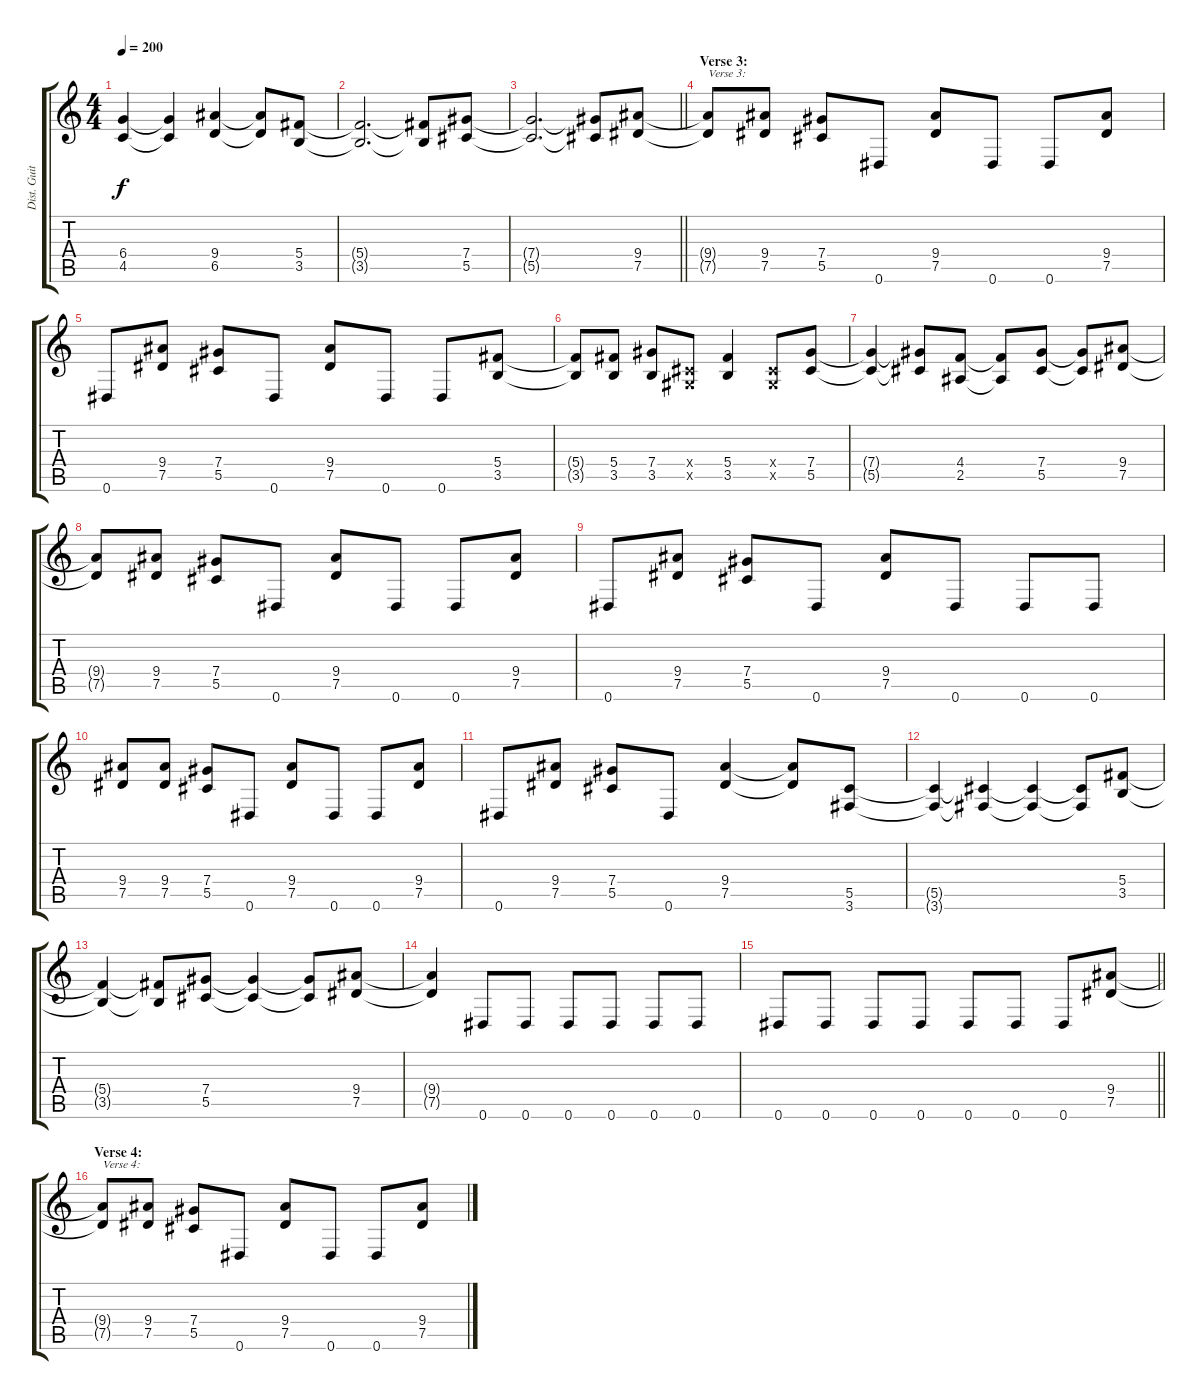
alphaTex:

\track ("Dist. Guitar 2" "Dist. Guit") {instrument distortionguitar}
\staff {score tabs}
\tuning (Eb4 Bb3 Gb3 Db3 Ab2 Eb2) {hide}
\ts (4 4)
\tempo 200
\clef g2
\ks c
(6.4 4.5).4{dy f} (6.4{t} 4.5{t}).4 (9.4 6.5).4 (9.4{t} 6.5{t}).8 (5.4 3.5).8 |
(5.4{t} 3.5{t}).2{d} (5.4{t} 3.5{t}).8 (7.4 5.5).8 |
\barLineRight lightlight
(7.4{t} 5.5{t}).2{d} (7.4{t} 5.5{t}).8 (9.4 7.5).8 |
\section ("" "Verse 3:")
(9.4{t} 7.5{t}).8{txt "Verse 3:"} (9.4 7.5).8 (7.4 5.5).8 0.6.8 (9.4 7.5).8 0.6.8 0.6.8 (9.4 7.5).8 |
0.6.8 (9.4 7.5).8 (7.4 5.5).8 0.6.8 (9.4 7.5).8 0.6.8 0.6.8 (5.4 3.5).8 |
(5.4{t} 3.5{t}).8 (5.4 3.5).8 (7.4 3.5).8 (0.4{x} 0.5{x}).8 (5.4 3.5).4 (0.4{x} 0.5{x}).8 (7.4 5.5).8 |
(7.4{t} 5.5{t}).4 (7.4{t} 5.5{t}).8 (4.4 2.5).8 (4.4{t} 2.5{t}).8 (7.4 5.5).8 (7.4{t} 5.5{t}).8 (9.4 7.5).8 |
(9.4{t} 7.5{t}).8 (9.4 7.5).8 (7.4 5.5).8 0.6.8 (9.4 7.5).8 0.6.8 0.6.8 (9.4 7.5).8 |
0.6.8 (9.4 7.5).8 (7.4 5.5).8 0.6.8 (9.4 7.5).8 0.6.8 0.6.8 0.6.8 |
(9.4 7.5).8 (9.4 7.5).8 (7.4 5.5).8 0.6.8 (9.4 7.5).8 0.6.8 0.6.8 (9.4 7.5).8 |
0.6.8 (9.4 7.5).8 (7.4 5.5).8 0.6.8 (9.4 7.5).4 (9.4{t} 7.5{t}).8 (5.5 3.6).8 |
(5.5{t} 3.6{t}).4 (5.5{t} 3.6{t}).4 (5.5{t} 3.6{t}).4 (5.5{t} 3.6{t}).8 (5.4 3.5).8 |
(5.4{t} 3.5{t}).4 (5.4{t} 3.5{t}).8 (7.4 5.5).8 (7.4{t} 5.5{t}).4 (7.4{t} 5.5{t}).8 (9.4 7.5).8 |
(9.4{t} 7.5{t}).4 0.6.8 0.6.8 0.6.8 0.6.8 0.6.8 0.6.8 |
\barLineRight lightlight
0.6.8 0.6.8 0.6.8 0.6.8 0.6.8 0.6.8 0.6.8 (9.4 7.5).8 |
\section ("" "Verse 4:")
(9.4{t} 7.5{t}).8{txt "Verse 4:"} (9.4 7.5).8 (7.4 5.5).8 0.6.8 (9.4 7.5).8 0.6.8 0.6.8 (9.4 7.5).8
